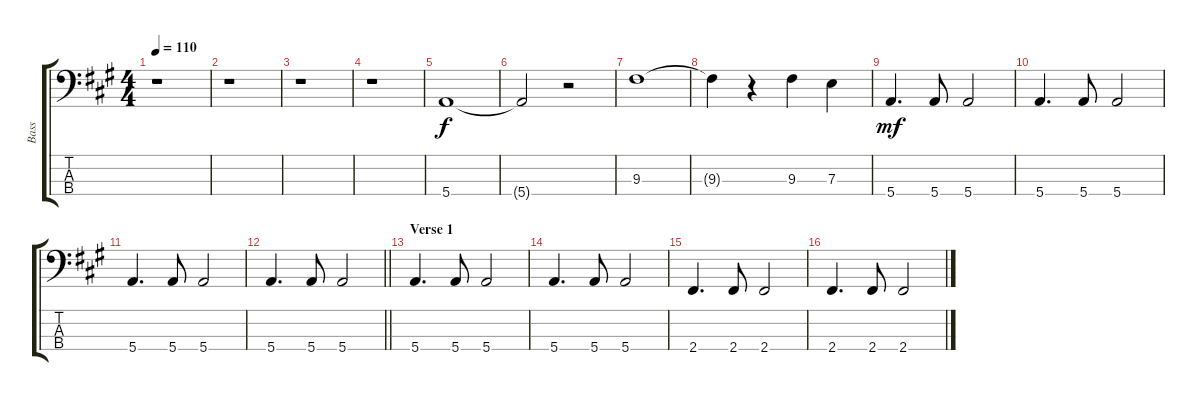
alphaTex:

\track ("Bass" "Bass") {instrument electricbassfinger}
\staff {score tabs}
\tuning (G2 D2 A1 E1) {hide}
\ts (4 4)
\tempo 110
\clef f4
\ks a
r.1{dy f instrument electricbassfinger} |
r.1 |
r.1 |
r.1 |
5.4.1 |
5.4{t}.2 r.2 |
9.3.1 |
9.3{t}.4 r.4 9.3.4 7.3.4 |
5.4.4{d dy mf} 5.4.8 5.4.2 |
5.4.4{d} 5.4.8 5.4.2 |
5.4.4{d} 5.4.8 5.4.2 |
\barLineRight lightlight
5.4.4{d} 5.4.8 5.4.2 |
\section ("" "Verse 1")
5.4.4{d} 5.4.8 5.4.2 |
5.4.4{d} 5.4.8 5.4.2 |
2.4.4{d} 2.4.8 2.4.2 |
2.4.4{d} 2.4.8 2.4.2
